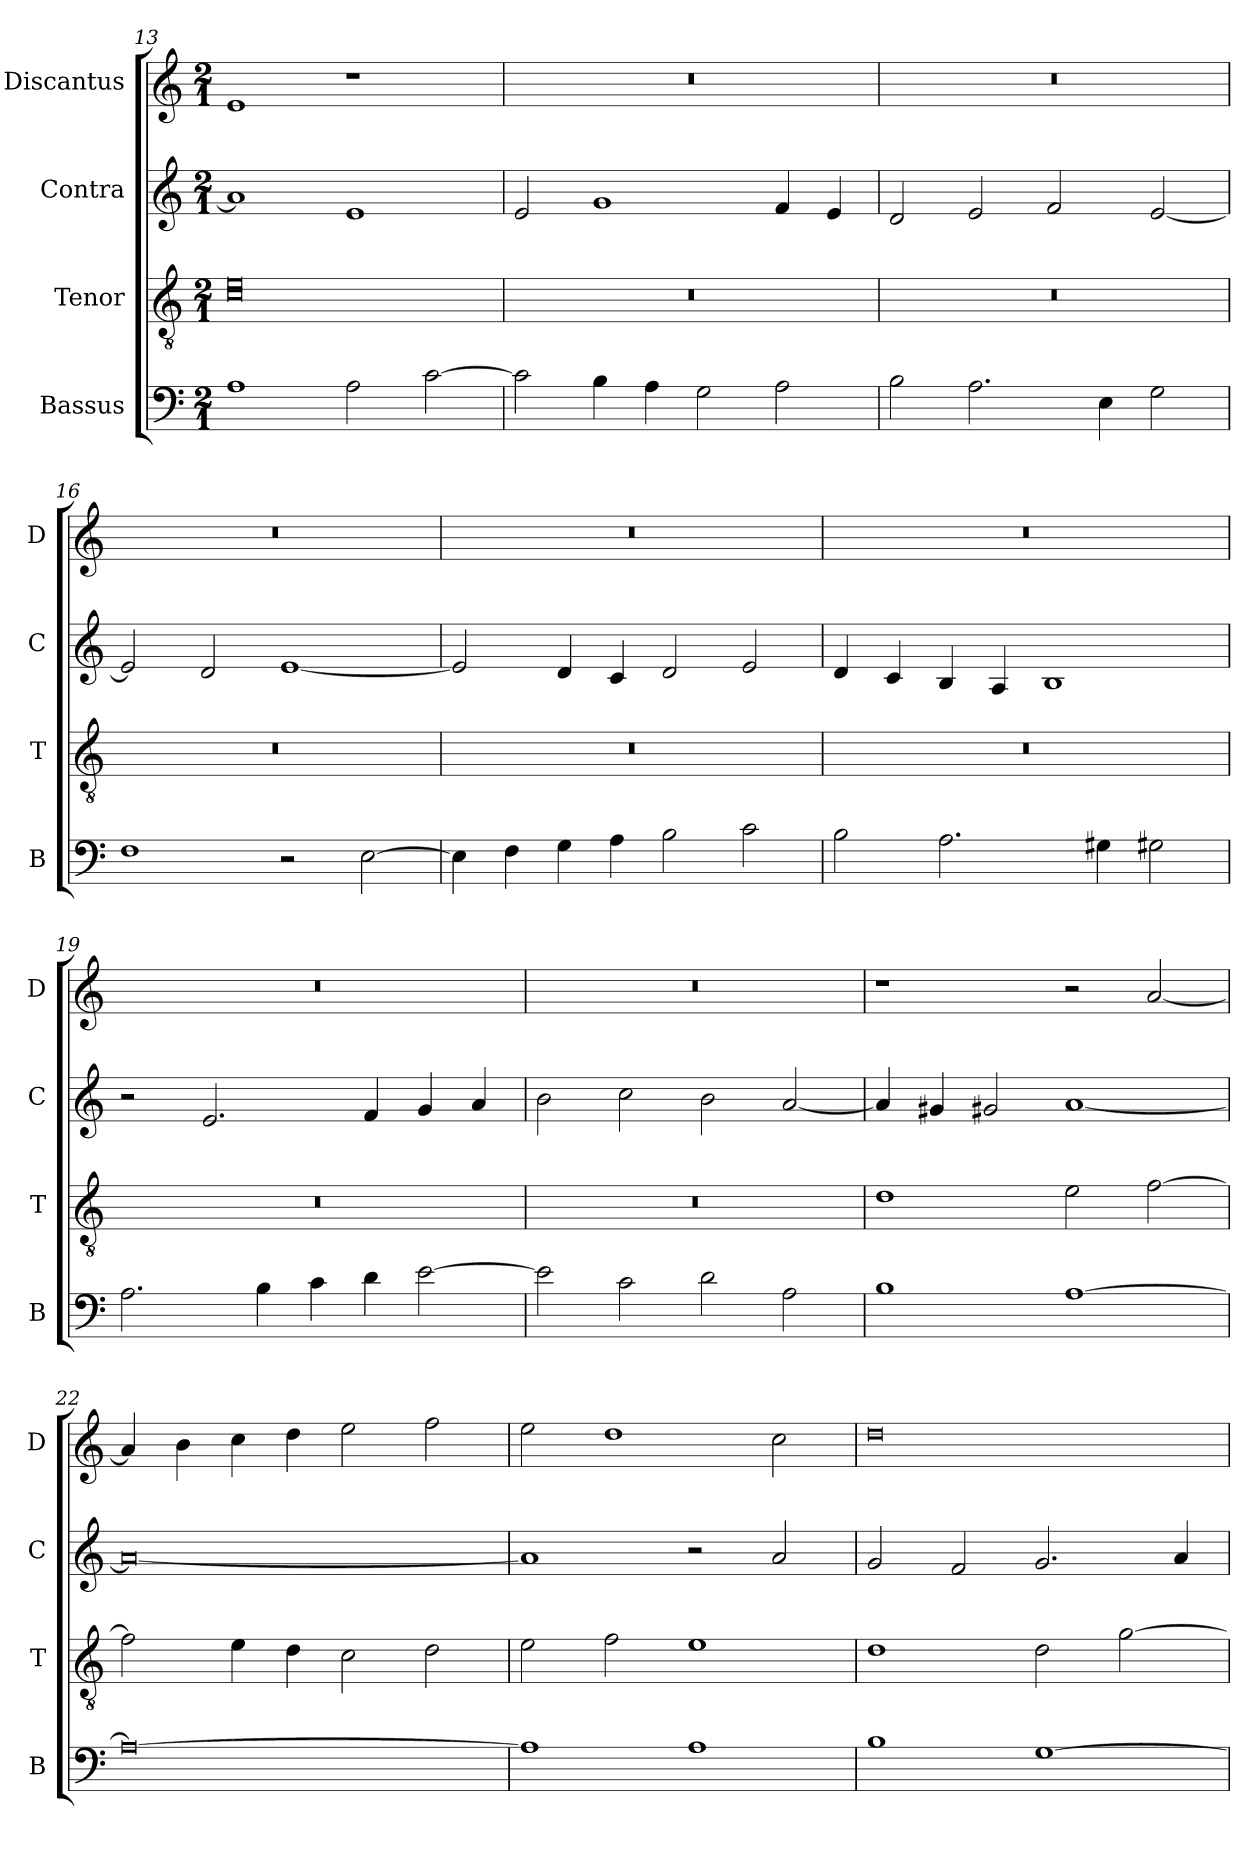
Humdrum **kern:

**kern	**kern	**kern	**kern
*part4	*part3	*part2	*part1
*staff4	*staff3	*staff2	*staff1
*I"Bassus	*I"Tenor	*I"Contra	*I"Discantus
*I'B	*I'T	*I'C	*I'D
*clefF4	*clefGv2	*clefG2	*clefG2
*k[]	*k[]	*k[]	*k[]
*M2/1	*M2/1	*M2/1	*M2/1
=13	=13	=13	=13
1A	0c 0e	1a]	1e
2A\	.	1e	1r
[2c\	.	.	.
=14	=14	=14	=14
2c\]	0r	2e/	0r
4B\	.	1g	.
4A\	.	.	.
2G\	.	.	.
2A\	.	4f/	.
.	.	4e/	.
=15	=15	=15	=15
2B\	0r	2d/	0r
2.A\	.	2e/	.
.	.	2f/	.
4E\	.	.	.
2G\	.	[2e/	.
=16	=16	=16	=16
1F	0r	2e/]	0r
.	.	2d/	.
2r	.	[1e	.
[2E\	.	.	.
=17	=17	=17	=17
4E\]	0r	2e/]	0r
4F\	.	.	.
4G\	.	4d/	.
4A\	.	4c/	.
2B\	.	2d/	.
2c\	.	2e/	.
=18	=18	=18	=18
2B\	0r	4d/	0r
.	.	4c/	.
2.A\	.	4B/	.
.	.	4A/	.
.	.	1B	.
4G#X\	.	.	.
2G#X\	.	.	.
=19	=19	=19	=19
2.A\	0r	2r	0r
.	.	2.e/	.
4B\	.	.	.
4c\	.	.	.
4d\	.	4f/	.
[2e\	.	4g/	.
.	.	4a/	.
=20	=20	=20	=20
2e\]	0r	2b\	0r
2c\	.	2cc\	.
2d\	.	2b\	.
2A\	.	[2a/	.
=21	=21	=21	=21
1B	1d	4a/]	1r
.	.	4g#X/	.
.	.	2g#X/	.
[1A	2e\	[1a	2r
.	[2f\	.	[2a/
=22	=22	=22	=22
0A_	2f\]	0a_	4a/]
.	.	.	4b\
.	4e\	.	4cc\
.	4d\	.	4dd\
.	2c\	.	2ee\
.	2d\	.	2ff\
=23	=23	=23	=23
1A]	2e\	1a]	2ee\
.	2f\	.	1dd
1A	1e	2r	.
.	.	2a/	2cc\
=24	=24	=24	=24
1B	1d	2g/	0dd
.	.	2f/	.
[1G	2d\	2.g/	.
.	[2g\	.	.
.	.	4a/	.
=	=	=	=
*-	*-	*-	*-
